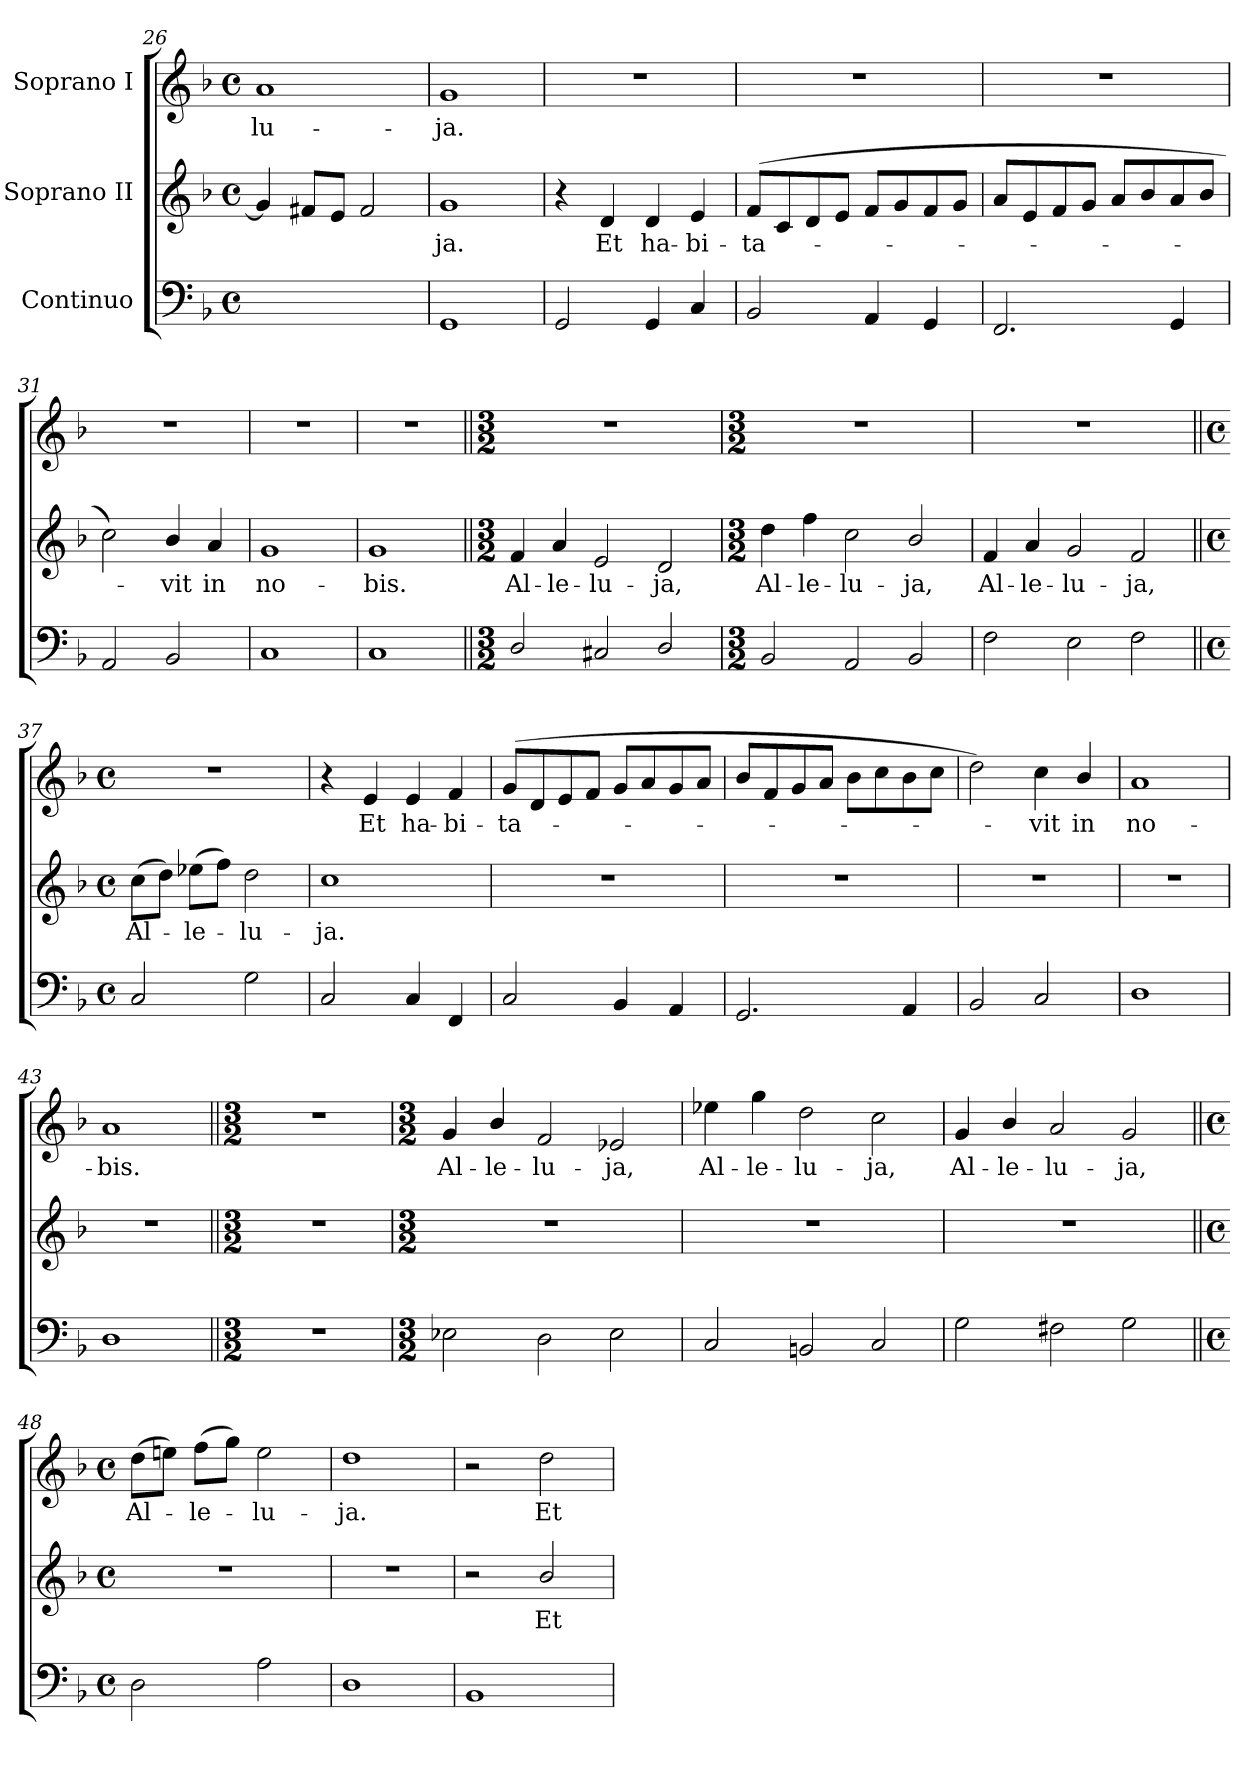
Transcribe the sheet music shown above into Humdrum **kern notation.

**kern	**text	**kern	**text	**kern	**text
*part3	*part3	*part2	*part2	*part1	*part1
*staff3	*staff3	*staff2	*staff2	*staff1	*staff1
*I"Continuo	*	*I"Soprano II	*	*I"Soprano I	*
!!LO:LB:g=z
*clefF4	*	*clefG2	*	*clefG2	*
*k[b-]	*	*k[b-]	*	*k[b-]	*
*F:	*	*F:	*	*F:	*
*M4/4	*	*M4/4	*	*M4/4	*
*met(c)	*	*met(c)	*	*met(c)	*
=26	=26	=26	=26	=26	=26
!	!LO:LY:b	!	!	!	!LO:LY:b
[2Dyy	4	4g]	.	1a	lu-
.	.	8f#XL	.	.	.
.	.	8eJ	.	.	.
2Dyy]	.	2f#	.	.	.
=27	=27	=27	=27	=27	=27
!	!	!	!LO:LY:b	!	!LO:LY:b
1GG	.	1g	ja.	1g	-ja.
=28	=28	=28	=28	=28	=28
2GG	.	4r	.	1r	.
!	!	!	!LO:LY:b	!	!
.	.	4d	Et	.	.
!	!	!	!LO:LY:b	!	!
4GG	.	4d	ha-	.	.
!	!	!	!LO:LY:b	!	!
4C	.	4e	-bi-	.	.
=29	=29	=29	=29	=29	=29
!	!	!	!LO:LY:b	!	!
2BB-	.	(<8fL	-ta-	1r	.
.	.	8c	.	.	.
.	.	8d	.	.	.
.	.	8eJ	.	.	.
4AA	.	8fL	.	.	.
.	.	8g	.	.	.
4GG	.	8f	.	.	.
.	.	8gJ	.	.	.
=30	=30	=30	=30	=30	=30
2.FF	.	8aL	.	1r	.
.	.	8e	.	.	.
.	.	8f	.	.	.
.	.	8gJ	.	.	.
.	.	8aL	.	.	.
.	.	8b-	.	.	.
4GG	.	8a	.	.	.
.	.	8b-J	.	.	.
=31	=31	=31	=31	=31	=31
2AA	.	2cc)	.	1r	.
!	!	!	!LO:LY:b	!	!
2BB-	.	4b-/	vit	.	.
!	!	!	!LO:LY:b	!	!
.	.	4a	in	.	.
=32	=32	=32	=32	=32	=32
!	!	!	!LO:LY:b	!	!
1C	.	1g	no-	1r	.
=33	=33	=33	=33	=33	=33
!	!	!	!LO:LY:b	!	!
1C	.	1g	-bis.	1r	.
=34||	=34||	=34||	=34||	=34||	=34||
*M3/2	*	*M3/2	*	*M3/2	*
!	!	!	!LO:LY:b	!LO:N:vis=1	!
2D/	.	4f	Al-	1.r	.
!	!	!	!LO:LY:b	!	!
.	.	4a	-le-	.	.
!	!	!	!LO:LY:b	!	!
2C#X	.	2e	-lu-	.	.
!	!	!	!LO:LY:b	!	!
2D/	.	2d	-ja,	.	.
!!LO:LB:g=z
=35	=35	=35	=35	=35	=35
*M3/2	*	*M3/2	*	*M3/2	*
!	!	!	!LO:LY:b	!LO:N:vis=1	!
2BB-	.	4dd	Al-	1.r	.
!	!	!	!LO:LY:b	!	!
.	.	4ff	-le-	.	.
!	!	!	!LO:LY:b	!	!
2AA	.	2cc	-lu-	.	.
!	!	!	!LO:LY:b	!	!
2BB-	.	2b-/	-ja,	.	.
=36	=36	=36	=36	=36	=36
!	!	!	!LO:LY:b	!LO:N:vis=1	!
2F	.	4f	Al-	1.r	.
!	!	!	!LO:LY:b	!	!
.	.	4a	-le-	.	.
!	!	!	!LO:LY:b	!	!
2E	.	2g	-lu-	.	.
!	!	!	!LO:LY:b	!	!
2F	.	2f	-ja,	.	.
=37||	=37||	=37||	=37||	=37||	=37||
*M4/4	*	*M4/4	*	*M4/4	*
*met(c)	*	*met(c)	*	*met(c)	*
!	!	!	!LO:LY:b	!	!
2C	.	(>8ccL	Al-	1r	.
.	.	8ddJ)	.	.	.
!	!	!	!LO:LY:b	!	!
.	.	(>8ee-XL	le-	.	.
.	.	8ffJ)	.	.	.
!	!	!	!LO:LY:b	!	!
2G	.	2dd	lu-	.	.
=38	=38	=38	=38	=38	=38
!	!	!	!LO:LY:b	!	!
2C	.	1cc	-ja.	4r	.
!	!	!	!	!	!LO:LY:b
.	.	.	.	4e	Et
!	!	!	!	!	!LO:LY:b
4C	.	.	.	4e	ha-
!	!	!	!	!	!LO:LY:b
4FF	.	.	.	4f	-bi-
=39	=39	=39	=39	=39	=39
!	!	!	!	!	!LO:LY:b
2C	.	1r	.	(>8gL	-ta-
.	.	.	.	8d	.
.	.	.	.	8e	.
.	.	.	.	8fJ	.
4BB-	.	.	.	8gL	.
.	.	.	.	8a	.
4AA	.	.	.	8g	.
.	.	.	.	8aJ	.
=40	=40	=40	=40	=40	=40
2.GG	.	1r	.	8b-L	.
.	.	.	.	8f	.
.	.	.	.	8g	.
.	.	.	.	8aJ	.
.	.	.	.	8b-L	.
.	.	.	.	8cc	.
4AA	.	.	.	8b-	.
.	.	.	.	8ccJ	.
=41	=41	=41	=41	=41	=41
2BB-	.	1r	.	2dd)	.
!	!	!	!	!	!LO:LY:b
2C	.	.	.	4cc	vit
!	!	!	!	!	!LO:LY:b
.	.	.	.	4b-/	in
=42	=42	=42	=42	=42	=42
!	!	!	!	!	!LO:LY:b
1D	.	1r	.	1a	no-
=43	=43	=43	=43	=43	=43
!	!	!	!	!	!LO:LY:b
1D	.	1r	.	1a	-bis.
=44||	=44||	=44||	=44||	=44||	=44||
*M3/2	*	*M3/2	*	*M3/2	*
1.r	.	1.r	.	1.r	.
!!LO:LB:g=z
=45	=45	=45	=45	=45	=45
*M3/2	*	*M3/2	*	*M3/2	*
!	!	!LO:N:vis=1	!	!	!LO:LY:b
2E-X	.	1.r	.	4g	Al-
!	!	!	!	!	!LO:LY:b
.	.	.	.	4b-/	-le-
!	!	!	!	!	!LO:LY:b
2D	.	.	.	2f	-lu-
!	!	!	!	!	!LO:LY:b
2E-	.	.	.	2e-X	-ja,
=46	=46	=46	=46	=46	=46
!	!	!LO:N:vis=1	!	!	!LO:LY:b
2C	.	1.r	.	4ee-X	Al-
!	!	!	!	!	!LO:LY:b
.	.	.	.	4gg	-le-
!	!	!	!	!	!LO:LY:b
2BBn	.	.	.	2dd	-lu-
!	!	!	!	!	!LO:LY:b
2C	.	.	.	2cc	-ja,
=47	=47	=47	=47	=47	=47
!	!	!LO:N:vis=1	!	!	!LO:LY:b
2G	.	1.r	.	4g	Al-
!	!	!	!	!	!LO:LY:b
.	.	.	.	4b-/	-le-
!	!	!	!	!	!LO:LY:b
2F#X	.	.	.	2a	-lu-
!	!	!	!	!	!LO:LY:b
2G	.	.	.	2g	-ja,
=48||	=48||	=48||	=48||	=48||	=48||
*M4/4	*	*M4/4	*	*M4/4	*
*met(c)	*	*met(c)	*	*met(c)	*
!	!	!	!	!	!LO:LY:b
2D	.	1r	.	(>8ddL	Al-
.	.	.	.	8eenJ)	.
!	!	!	!	!	!LO:LY:b
.	.	.	.	(>8ffL	le-
.	.	.	.	8ggJ)	.
!	!	!	!	!	!LO:LY:b
2A	.	.	.	2ee	lu-
=49	=49	=49	=49	=49	=49
!	!	!	!	!	!LO:LY:b
1D	.	1r	.	1dd	-ja.
=50	=50	=50	=50	=50	=50
1BB-	.	2r	.	2r	.
!	!	!	!LO:LY:b	!	!LO:LY:b
.	.	2b-/	Et	2dd	Et
=	=	=	=	=	=
*-	*-	*-	*-	*-	*-
